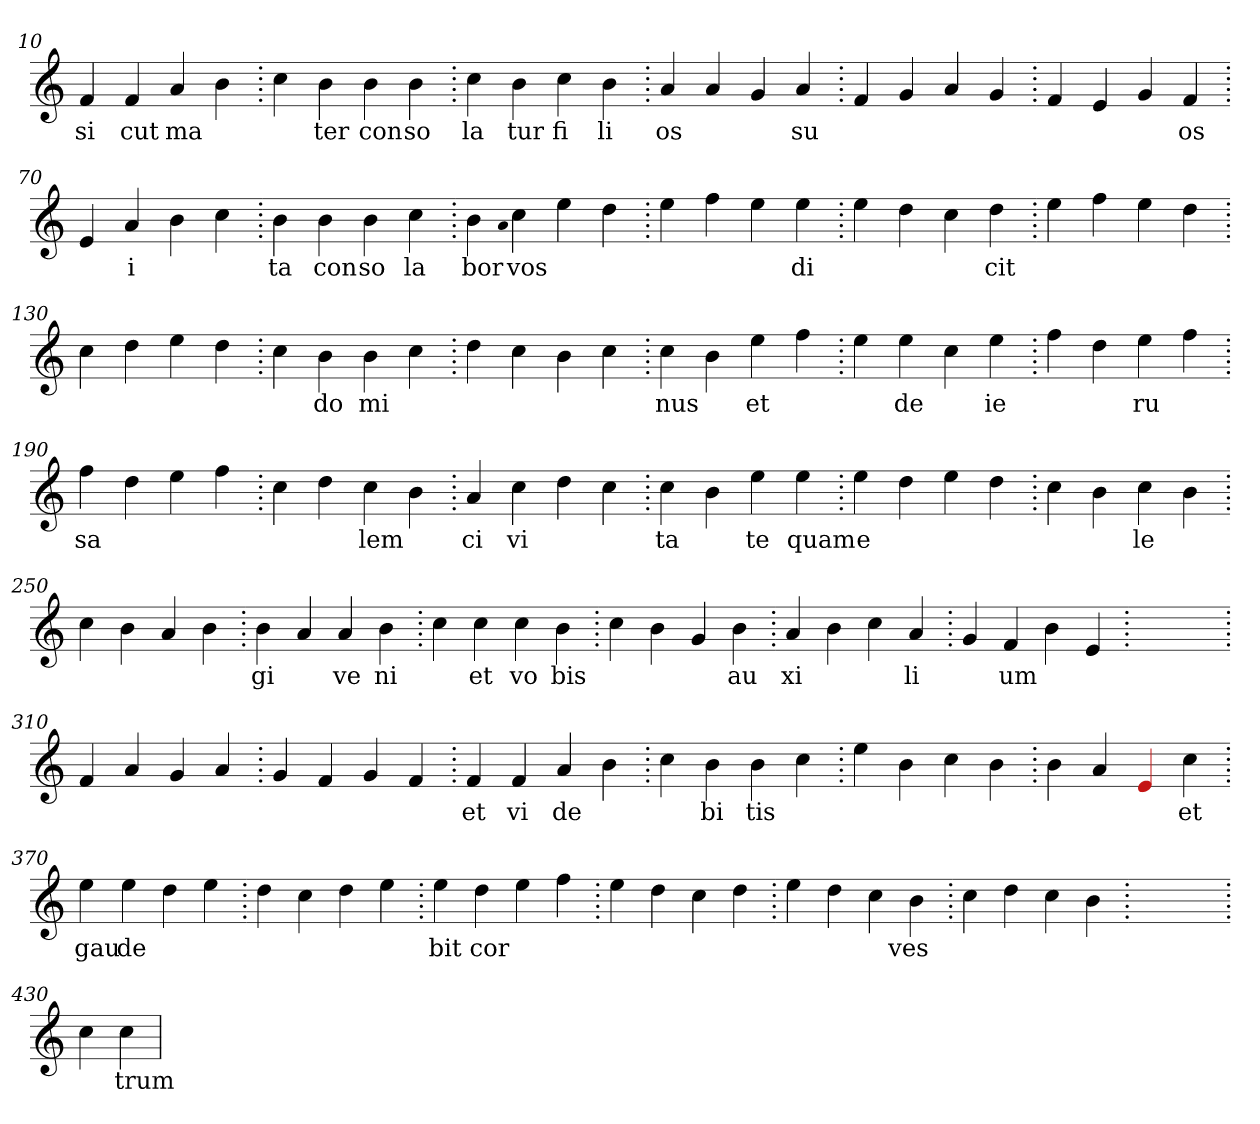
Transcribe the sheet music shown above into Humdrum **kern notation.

**kern	**text
*part1	*part1
*staff1	*staff1
*clefG2	*
=10.	=10.
4f	si
4f	cut
4a	ma
4b	.
=20.	=20.
4cc	.
4b	ter
4b	con
4b	so
=30.	=30.
4cc	la
4b	tur
4cc	fi
4b	li
=40.	=40.
4a	os
4a	.
4g	.
4a	su
=50.	=50.
4f	.
4g	.
4a	.
4g	.
=60.	=60.
4f	.
4e	.
4g	.
4f	os
=70.	=70.
4e	.
4a	i
4b	.
4cc	.
=80.	=80.
4b	ta
4b	con
4b	so
4cc	la
=90.	=90.
4b	bor
qqa	.
4cc	vos
4ee	.
4dd	.
=100.	=100.
4ee	.
4ff	.
4ee	.
4ee	di
=110.	=110.
4ee	.
4dd	.
4cc	.
4dd	cit
=120.	=120.
4ee	.
4ff	.
4ee	.
4dd	.
=130.	=130.
4cc	.
4dd	.
4ee	.
4dd	.
=140.	=140.
4cc	.
4b	do
4b	mi
4cc	.
=150.	=150.
4dd	.
4cc	.
4b	.
4cc	.
=160.	=160.
4cc	nus
4b	.
4ee	et
4ff	.
=170.	=170.
4ee	.
4ee	de
4cc	.
4ee	ie
=180.	=180.
4ff	.
4dd	.
4ee	ru
4ff	.
=190.	=190.
4ff	sa
4dd	.
4ee	.
4ff	.
=200.	=200.
4cc	.
4dd	.
4cc	lem
4b	.
=210.	=210.
4a	ci
4cc	vi
4dd	.
4cc	.
=220.	=220.
4cc	ta
4b	.
4ee	te
4ee	quam
=230.	=230.
4ee	e
4dd	.
4ee	.
4dd	.
=240.	=240.
4cc	.
4b	.
4cc	le
4b	.
=250.	=250.
4cc	.
4b	.
4a	.
4b	.
=260.	=260.
4b	gi
4a	.
4a	ve
4b	ni
=270.	=270.
4cc	.
4cc	et
4cc	vo
4b	bis
=280.	=280.
4cc	.
4b	.
4g	.
4b	au
=290.	=290.
4a	xi
4b	.
4cc	.
4a	li
=300.	=300.
4g	.
4f	um
4b	.
4e	.
=310.	=310.
1ryy	.
=310.	=310.
4f	.
4a	.
4g	.
4a	.
=320.	=320.
4g	.
4f	.
4g	.
4f	.
=330.	=330.
4f	et
4f	vi
4a	de
4b	.
=340.	=340.
4cc	.
4b	bi
4b	tis
4cc	.
=350.	=350.
4ee	.
4b	.
4cc	.
4b	.
=360.	=360.
4b	.
4a	.
4Re	.
4cc	et
=370.	=370.
4ee	gau
4ee	de
4dd	.
4ee	.
=380.	=380.
4dd	.
4cc	.
4dd	.
4ee	.
=390.	=390.
4ee	bit
4dd	cor
4ee	.
4ff	.
=400.	=400.
4ee	.
4dd	.
4cc	.
4dd	.
=410.	=410.
4ee	.
4dd	.
4cc	.
4b	ves
=420.	=420.
4cc	.
4dd	.
4cc	.
4b	.
=430.	=430.
1ryy	.
=430.	=430.
4cc	.
4cc	trum
=	=
*-	*-
